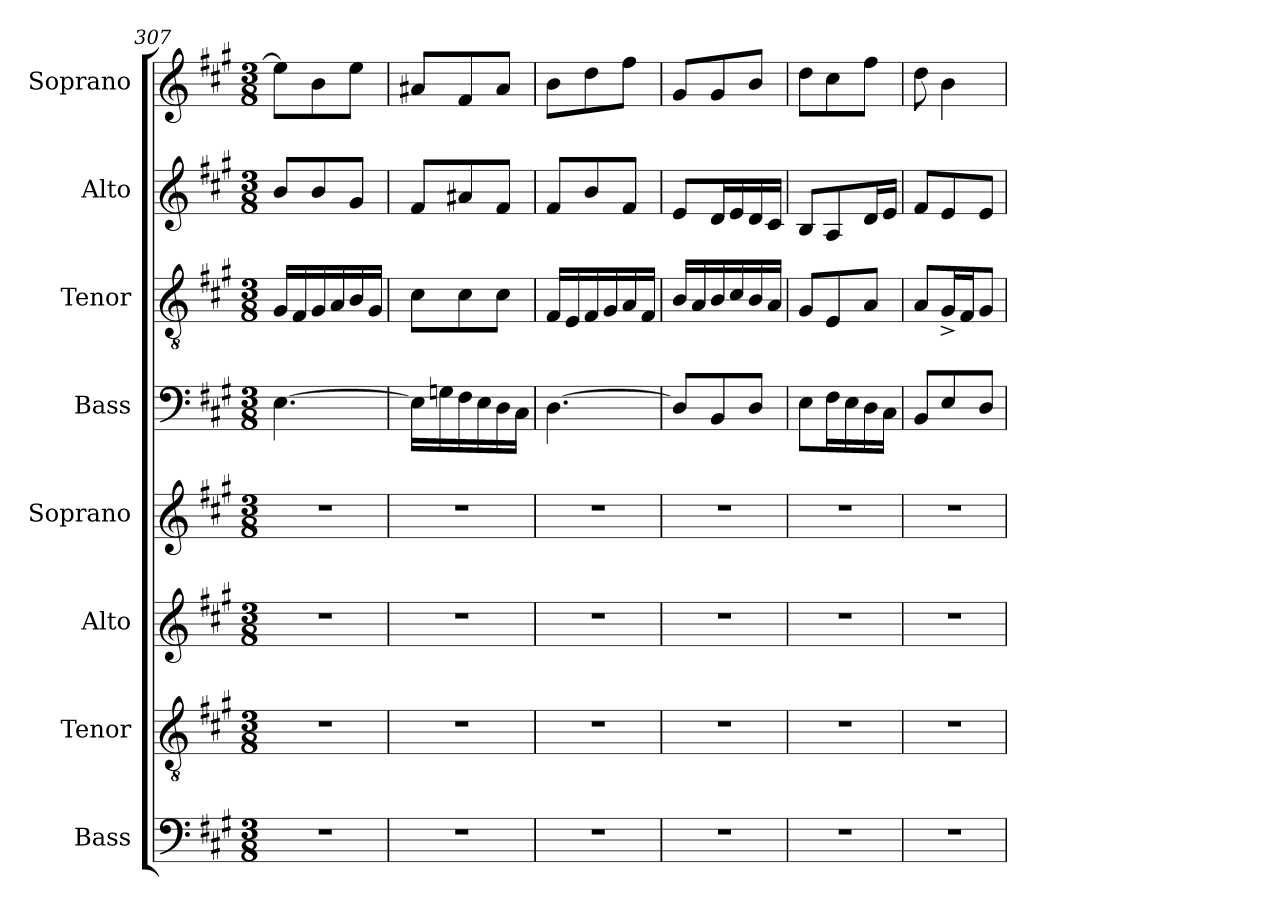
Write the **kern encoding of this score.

**kern	**kern	**kern	**kern	**kern	**kern	**kern	**kern
*part8	*part7	*part6	*part5	*part4	*part3	*part2	*part1
*staff8	*staff7	*staff6	*staff5	*staff4	*staff3	*staff2	*staff1
*I"Bass	*I"Tenor	*I"Alto	*I"Soprano	*I"Bass	*I"Tenor	*I"Alto	*I"Soprano
*clefF4	*clefGv2	*clefG2	*clefG2	*clefF4	*clefGv2	*clefG2	*clefG2
*k[f#c#g#]	*k[f#c#g#]	*k[f#c#g#]	*k[f#c#g#]	*k[f#c#g#]	*k[f#c#g#]	*k[f#c#g#]	*k[f#c#g#]
*A:	*A:	*A:	*A:	*A:	*A:	*A:	*A:
*M3/8	*M3/8	*M3/8	*M3/8	*M3/8	*M3/8	*M3/8	*M3/8
=307	=307	=307	=307	=307	=307	=307	=307
4.r	4.r	4.r	4.r	[>4.E\	16G#/LL	8b/L	8ee\L]
.	.	.	.	.	16F#/	.	.
.	.	.	.	.	16G#/	8b/	8b\
.	.	.	.	.	16A/	.	.
.	.	.	.	.	16B/	8g#/J	8ee\J
.	.	.	.	.	16G#/JJ	.	.
=308	=308	=308	=308	=308	=308	=308	=308
4.r	4.r	4.r	4.r	16E\LL]	8c#\L	8f#/L	8a#X/L
.	.	.	.	16Gn\	.	.	.
.	.	.	.	16F#\	8c#\	8a#X/	8f#/
.	.	.	.	16E\	.	.	.
.	.	.	.	16D\	8c#\J	8f#/J	8a#/J
.	.	.	.	16C#\JJ	.	.	.
=309	=309	=309	=309	=309	=309	=309	=309
4.r	4.r	4.r	4.r	[>4.D\	16F#/LL	8f#/L	8b\L
.	.	.	.	.	16E/	.	.
.	.	.	.	.	16F#/	8b/	8dd\
.	.	.	.	.	16G#/	.	.
.	.	.	.	.	16A/	8f#/J	8ff#\J
.	.	.	.	.	16F#/JJ	.	.
=310	=310	=310	=310	=310	=310	=310	=310
4.r	4.r	4.r	4.r	8D/L]	16B/LL	8e/L	8g#/L
.	.	.	.	.	16A/	.	.
.	.	.	.	8BB/	16B/	16d/L	8g#/
.	.	.	.	.	16c#/	16e/	.
.	.	.	.	8D/J	16B/	16d/	8b/J
.	.	.	.	.	16A/JJ	16c#/JJ	.
!!LO:PB:g=z
=311	=311	=311	=311	=311	=311	=311	=311
4.r	4.r	4.r	4.r	8E\L	8G#/L	8B/L	8dd\L
.	.	.	.	16F#\L	8E/	8A/	8cc#\
.	.	.	.	16E\	.	.	.
.	.	.	.	16D\	8A/J	16d/L	8ff#\J
.	.	.	.	16C#\JJ	.	16e/JJ	.
=312	=312	=312	=312	=312	=312	=312	=312
4.r	4.r	4.r	4.r	8BB/L	8A/L	8f#/L	8dd\
.	.	.	.	8E/	16G#^</L	8e/	4b\
.	.	.	.	.	16F#/J	.	.
.	.	.	.	8D/J	8G#/J	8e/J	.
=	=	=	=	=	=	=	=
*-	*-	*-	*-	*-	*-	*-	*-
